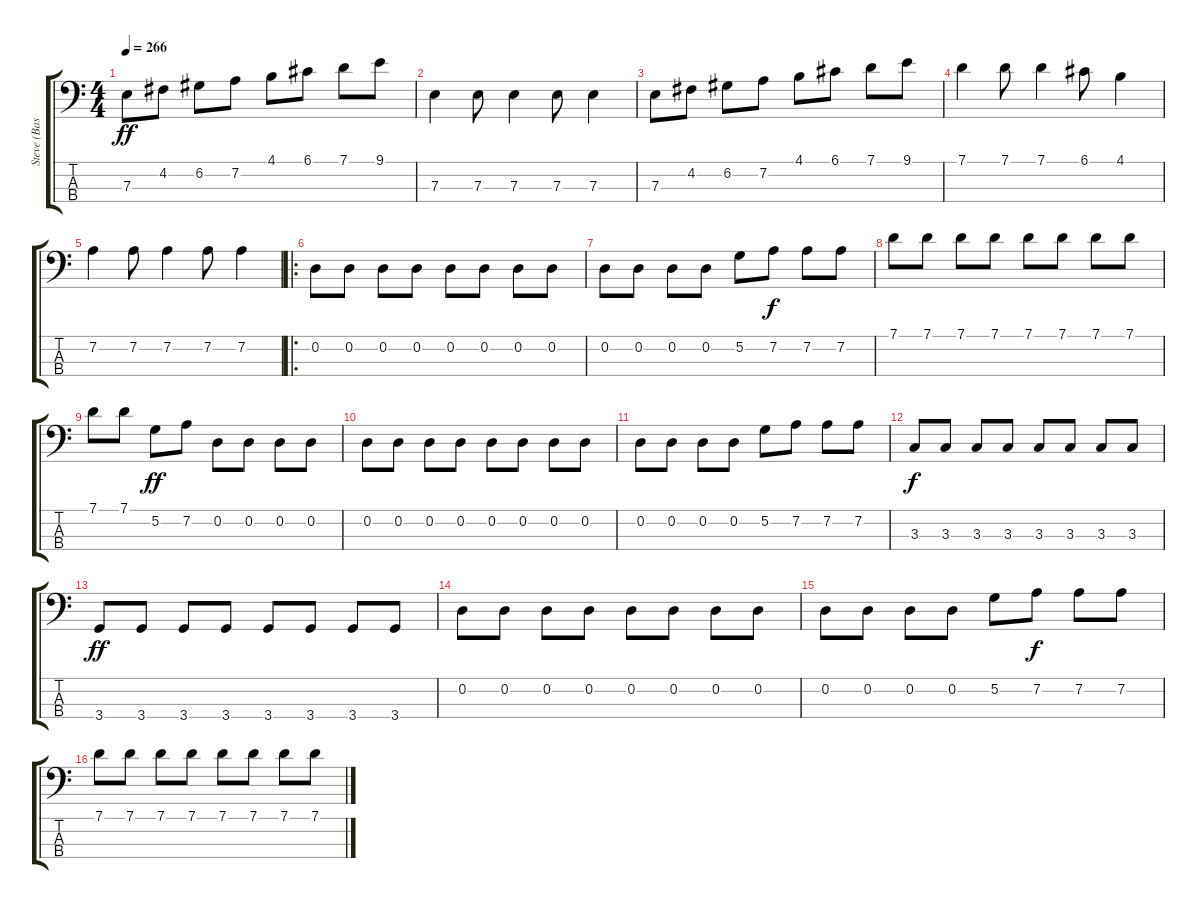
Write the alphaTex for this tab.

\track ("Steve (Bass)" "Steve (Bas") {instrument electricbassfinger}
\staff {score tabs}
\tuning (G2 D2 A1 E1) {hide}
\ts (4 4)
\tempo 266
\clef f4
\ks c
7.3.8{dy ff} 4.2.8 6.2.8 7.2.8 4.1.8 6.1.8 7.1.8 9.1.8 |
7.3.4 7.3.8 7.3.4 7.3.8 7.3.4 |
7.3.8 4.2.8 6.2.8 7.2.8 4.1.8 6.1.8 7.1.8 9.1.8 |
7.1.4 7.1.8 7.1.4 6.1.8 4.1.4 |
7.2.4 7.2.8 7.2.4 7.2.8 7.2.4 |
\ro
0.2.8 0.2.8 0.2.8 0.2.8 0.2.8 0.2.8 0.2.8 0.2.8 |
0.2.8 0.2.8 0.2.8 0.2.8 5.2.8 7.2.8{dy f} 7.2.8 7.2.8 |
7.1.8 7.1.8 7.1.8 7.1.8 7.1.8 7.1.8 7.1.8 7.1.8 |
7.1.8 7.1.8 5.2.8{dy ff} 7.2.8 0.2.8 0.2.8 0.2.8 0.2.8 |
0.2.8 0.2.8 0.2.8 0.2.8 0.2.8 0.2.8 0.2.8 0.2.8 |
0.2.8 0.2.8 0.2.8 0.2.8 5.2.8 7.2.8 7.2.8 7.2.8 |
3.3.8{dy f} 3.3.8 3.3.8 3.3.8 3.3.8 3.3.8 3.3.8 3.3.8 |
3.4.8{dy ff} 3.4.8 3.4.8 3.4.8 3.4.8 3.4.8 3.4.8 3.4.8 |
0.2.8 0.2.8 0.2.8 0.2.8 0.2.8 0.2.8 0.2.8 0.2.8 |
0.2.8 0.2.8 0.2.8 0.2.8 5.2.8 7.2.8{dy f} 7.2.8 7.2.8 |
7.1.8 7.1.8 7.1.8 7.1.8 7.1.8 7.1.8 7.1.8 7.1.8
